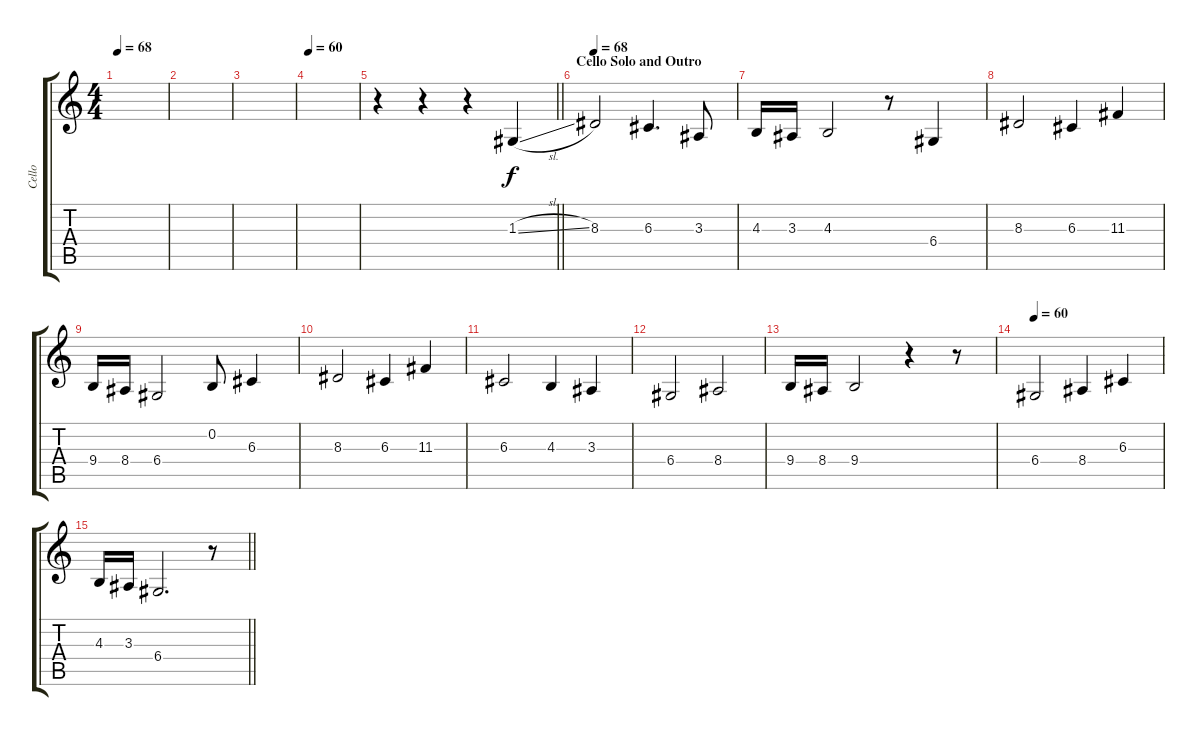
\track ("Cello" "Cello") {instrument cello}
\staff {score tabs}
\tuning (E4 B3 G3 D3 A2 E2) {hide}
\ts (4 4)
\tempo 68
\clef g2
\ks c
|
|
|
\tempo 60
|
\barLineRight lightlight
r.4 r.4 r.4 1.3{sl}.4 |
\section ("" "Cello Solo and Outro")
\tempo 68
8.3.2 6.3.4{d} 3.3.8 |
4.3.16 3.3.16 4.3.2 r.8 6.4.4 |
8.3.2 6.3.4 11.3.4 |
9.4.16 8.4.16 6.4.2 0.2.8 6.3.4 |
8.3.2 6.3.4 11.3.4 |
6.3.2 4.3.4 3.3.4 |
6.4.2 8.4.2 |
9.4.16 8.4.16 9.4.2 r.4 r.8 |
\tempo 60
6.4.2 8.4.4 6.3.4 |
\barLineRight lightlight
4.3.16 3.3.16 6.4.2{d} r.8
